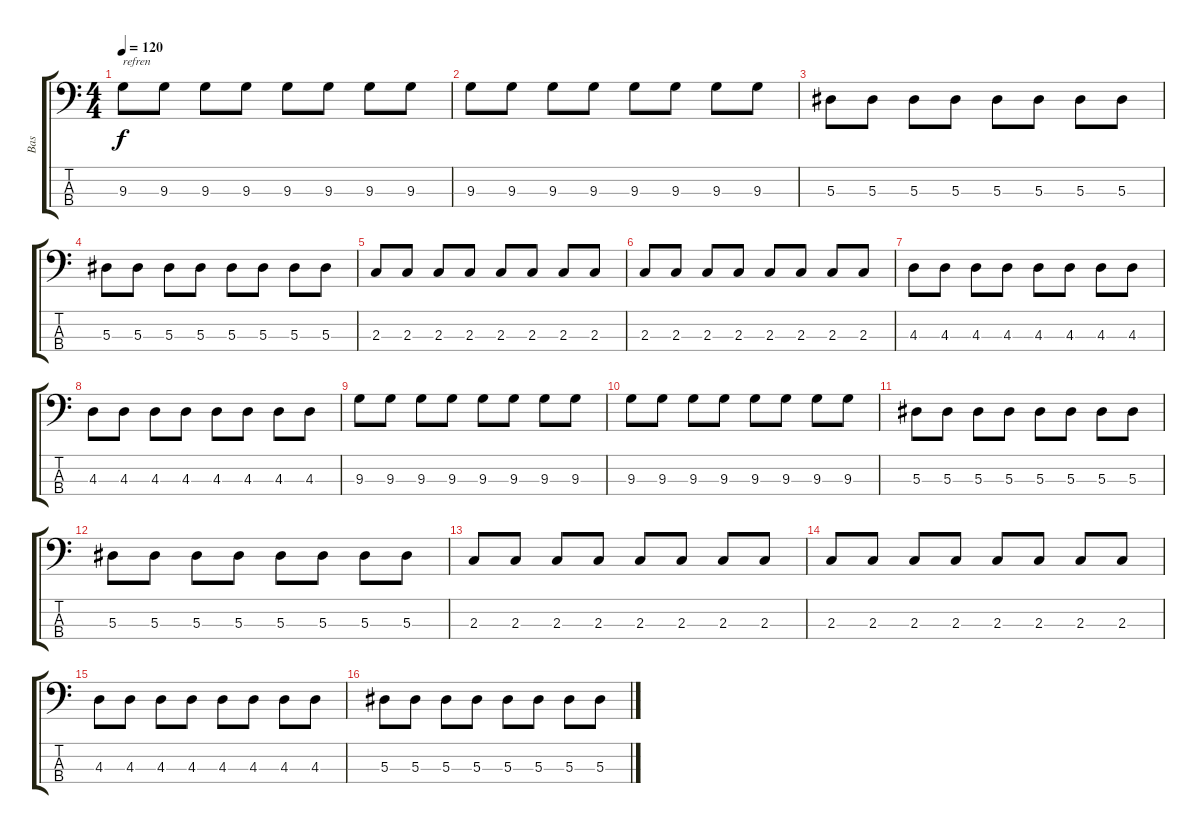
\track ("Bas" "Bas") {instrument electricbasspick}
\staff {score tabs}
\tuning (Ab2 Eb2 Bb1 F1) {hide}
\ts (4 4)
\tempo 120
\clef f4
\ks c
9.3.8{txt "refren" dy f} 9.3.8 9.3.8 9.3.8 9.3.8 9.3.8 9.3.8 9.3.8 |
9.3.8 9.3.8 9.3.8 9.3.8 9.3.8 9.3.8 9.3.8 9.3.8 |
5.3.8 5.3.8 5.3.8 5.3.8 5.3.8 5.3.8 5.3.8 5.3.8 |
5.3.8 5.3.8 5.3.8 5.3.8 5.3.8 5.3.8 5.3.8 5.3.8 |
2.3.8 2.3.8 2.3.8 2.3.8 2.3.8 2.3.8 2.3.8 2.3.8 |
2.3.8 2.3.8 2.3.8 2.3.8 2.3.8 2.3.8 2.3.8 2.3.8 |
4.3.8 4.3.8 4.3.8 4.3.8 4.3.8 4.3.8 4.3.8 4.3.8 |
4.3.8 4.3.8 4.3.8 4.3.8 4.3.8 4.3.8 4.3.8 4.3.8 |
9.3.8 9.3.8 9.3.8 9.3.8 9.3.8 9.3.8 9.3.8 9.3.8 |
9.3.8 9.3.8 9.3.8 9.3.8 9.3.8 9.3.8 9.3.8 9.3.8 |
5.3.8 5.3.8 5.3.8 5.3.8 5.3.8 5.3.8 5.3.8 5.3.8 |
5.3.8 5.3.8 5.3.8 5.3.8 5.3.8 5.3.8 5.3.8 5.3.8 |
2.3.8 2.3.8 2.3.8 2.3.8 2.3.8 2.3.8 2.3.8 2.3.8 |
2.3.8 2.3.8 2.3.8 2.3.8 2.3.8 2.3.8 2.3.8 2.3.8 |
4.3.8 4.3.8 4.3.8 4.3.8 4.3.8 4.3.8 4.3.8 4.3.8 |
5.3.8 5.3.8 5.3.8 5.3.8 5.3.8 5.3.8 5.3.8 5.3.8
